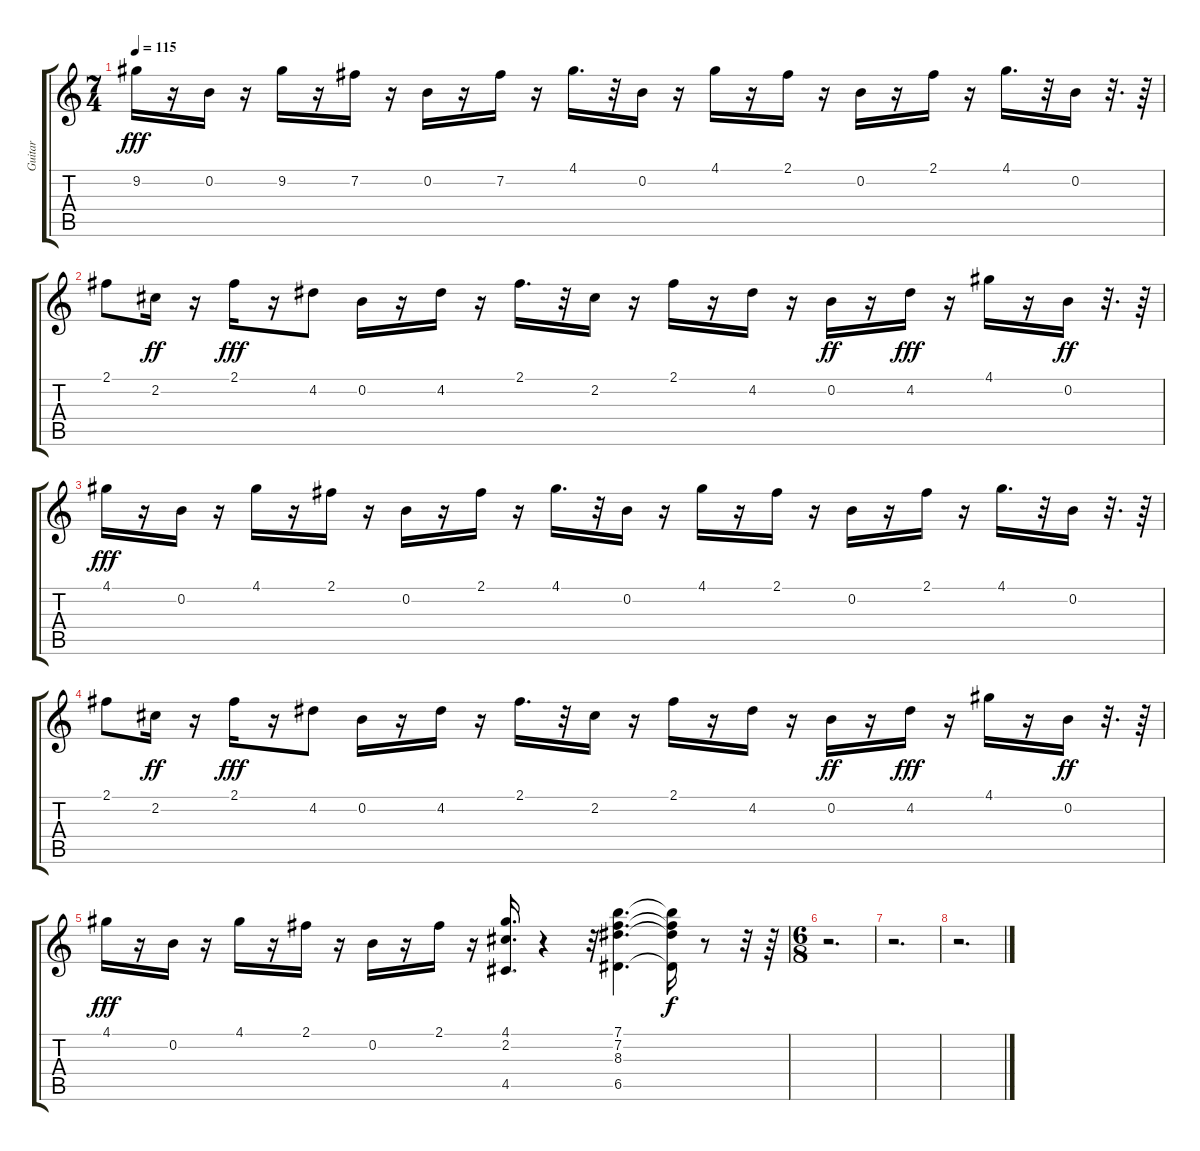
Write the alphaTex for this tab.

\track ("Guitar" "Guitar") {instrument overdrivenguitar}
\staff {score tabs}
\tuning (E4 B3 G3 D3 A2 E2) {hide}
\ts (7 4)
\tempo 115
\clef g2
\ks c
9.2.16{dy fff} r.16 0.2.16 r.16 9.2.16 r.16 7.2.16 r.16 0.2.16 r.16 7.2.16 r.16 4.1.16{d} r.32 0.2.16 r.16 4.1.16 r.16 2.1.16 r.16 0.2.16 r.16 2.1.16 r.16 4.1.16{d} r.32 0.2.16 r.32{d} r.64 |
2.1.8 2.2.16{dy ff} r.16 2.1.16{dy fff} r.16 4.2.8 0.2.16 r.16 4.2.16 r.16 2.1.16{d} r.32 2.2.16 r.16 2.1.16 r.16 4.2.16 r.16 0.2.16{dy ff} r.16 4.2.16{dy fff} r.16 4.1.16 r.16 0.2.16{dy ff} r.32{d} r.64 |
4.1.16{dy fff} r.16 0.2.16 r.16 4.1.16 r.16 2.1.16 r.16 0.2.16 r.16 2.1.16 r.16 4.1.16{d} r.32 0.2.16 r.16 4.1.16 r.16 2.1.16 r.16 0.2.16 r.16 2.1.16 r.16 4.1.16{d} r.32 0.2.16 r.32{d} r.64 |
2.1.8 2.2.16{dy ff} r.16 2.1.16{dy fff} r.16 4.2.8 0.2.16 r.16 4.2.16 r.16 2.1.16{d} r.32 2.2.16 r.16 2.1.16 r.16 4.2.16 r.16 0.2.16{dy ff} r.16 4.2.16{dy fff} r.16 4.1.16 r.16 0.2.16{dy ff} r.32{d} r.64 |
4.1.16{dy fff} r.16 0.2.16 r.16 4.1.16 r.16 2.1.16 r.16 0.2.16 r.16 2.1.16 r.16 (4.1 2.2 4.5).16{d} r.4 r.32 (7.1 7.2 8.3 6.5).4{d} (7.1{t} 7.2{t} 8.3{t} 6.5{t}).16{dy f} r.8 r.32 r.64 |
\ts (6 8)
r.2{d} |
r.2{d} |
r.2{d}
